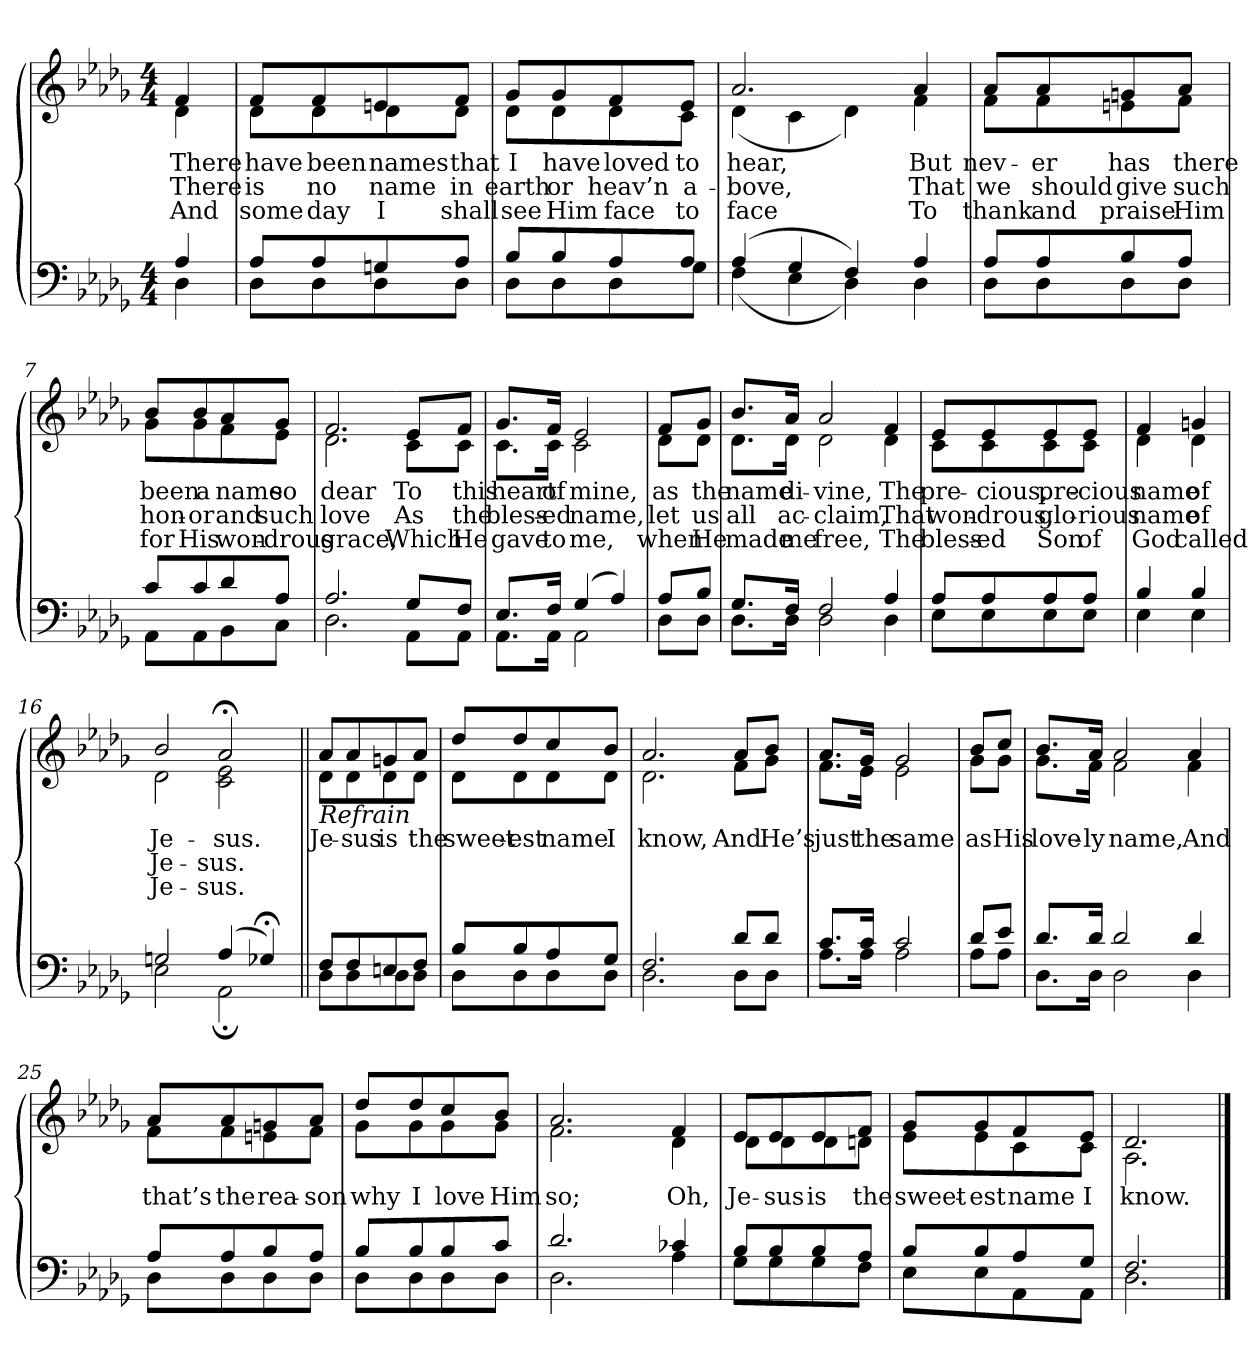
**kern	**kern	**text	**text	**text
*part2	*part1	*part1	*part1	*part1
*staff2	*staff1	*staff1	*staff1	*staff1
*clefF4	*clefG2	*	*	*
*k[b-e-a-d-g-]	*k[b-e-a-d-g-]	*	*	*
*M4/4	*M4/4	*	*	*
=1	=1	=1	=1	=1
*^	*	*	*	*
!	!	!LO:TX:b:i:t=Verse	!	!	!
!	!	!	!LO:LY:b	!LO:LY:b	!LO:LY:b
*	*	*^	*	*	*
4A-/	4D-\	4f/	4d-\	There	There	And
=2	=2	=2	=2	=2	=2	=2
!	!	!	!	!LO:LY:b	!LO:LY:b	!LO:LY:b
8A-/L	8D-\L	8f/L	8d-\L	have	is	some
!	!	!	!	!LO:LY:b	!LO:LY:b	!LO:LY:b
8A-/	8D-\	8f/	8d-\	been	no	day
!	!	!	!	!LO:LY:b	!LO:LY:b	!LO:LY:b
8Gn/	8D-\	8en/	8d-\	names	name	I
!	!	!	!	!LO:LY:b	!LO:LY:b	!LO:LY:b
8A-/J	8D-\J	8f/J	8d-\J	that	in	shall
=3	=3	=3	=3	=3	=3	=3
!	!	!	!	!LO:LY:b	!LO:LY:b	!LO:LY:b
8B-/L	8D-\L	8g-/L	8d-\L	I	earth	see
!	!	!	!	!LO:LY:b	!LO:LY:b	!LO:LY:b
8B-/	8D-\	8g-/	8d-\	have	or	Him
!	!	!	!	!LO:LY:b	!LO:LY:b	!LO:LY:b
8A-/	8D-\	8f/	8d-\	loved	heav’n	face
!	!	!	!	!LO:LY:b	!LO:LY:b	!LO:LY:b
8A-/J	8G-i\J	8e-i/J	8c\J	to	a-	to
=4	=4	=4	=4	=4	=4	=4
!	!	!	!	!LO:LY:b	!LO:LY:b	!LO:LY:b
(>4A-/	(<4F\	2.a-/	(<4d-\	hear,	-bove,	face
4G-/	4E-\	.	4c\	.	.	.
4F/)	4D-\)	.	4d-\)	.	.	.
!!LO:LB:g=z	!!
=5-	=5-	=5-	=5-	=5-	=5-	=5-
!	!	!	!	!LO:LY:b	!LO:LY:b	!LO:LY:b
4A-/	4D-\	4a-/	4f\	But	That	To
=6	=6	=6	=6	=6	=6	=6
!	!	!	!	!LO:LY:b	!LO:LY:b	!LO:LY:b
8A-/L	8D-\L	8a-/L	8f\L	nev-	we	thank
!	!	!	!	!LO:LY:b	!LO:LY:b	!LO:LY:b
8A-/	8D-\	8a-/	8f\	-er	should	and
!	!	!	!	!LO:LY:b	!LO:LY:b	!LO:LY:b
8B-/	8D-\	8gni/	8en\	has	give	praise
!	!	!	!	!LO:LY:b	!LO:LY:b	!LO:LY:b
8A-/J	8D-\J	8a-/J	8f\J	there	such	Him
=7	=7	=7	=7	=7	=7	=7
!	!	!	!	!LO:LY:b	!LO:LY:b	!LO:LY:b
8c/L	8AA-\L	8b-/L	8g-i\L	been	hon-	for
!	!	!	!	!LO:LY:b	!LO:LY:b	!LO:LY:b
8c/	8AA-\	8b-/	8g-\	a	-or	His
!	!	!	!	!LO:LY:b	!LO:LY:b	!LO:LY:b
8d-/	8BB-\	8a-/	8f\	name	and	won-
!	!	!	!	!LO:LY:b	!LO:LY:b	!LO:LY:b
8A-/J	8C\J	8g-/J	8e-i\J	so	such	-drous
=8	=8	=8	=8	=8	=8	=8
!	!	!	!	!LO:LY:b	!LO:LY:b	!LO:LY:b
2.A-/	2.D-\	2.f/	2.d-\	dear	love	grace,
!!LO:LB:g=z	!!
=9-	=9-	=9-	=9-	=9-	=9-	=9-
!	!	!	!	!LO:LY:b	!LO:LY:b	!LO:LY:b
8G-/L	8AA-\L	8e-/L	8c\L	To	As	Which
!	!	!	!	!LO:LY:b	!LO:LY:b	!LO:LY:b
8F/J	8AA-\J	8f/J	8c\J	this	the	He
=10	=10	=10	=10	=10	=10	=10
!	!	!	!	!LO:LY:b	!LO:LY:b	!LO:LY:b
8.E-/L	8.AA-\L	8.g-/L	8.c\L	heart	bless-	gave
!	!	!	!	!LO:LY:b	!LO:LY:b	!LO:LY:b
16F/Jk	16AA-\Jk	16f/Jk	16c\Jk	of	-ed	to
!	!	!	!	!LO:LY:b	!LO:LY:b	!LO:LY:b
(>4G-/	2AA-\	2e-/	2c\	mine,	name,	me,
4A-/)	.	.	.	.	.	.
=11	=11	=11	=11	=11	=11	=11
!	!	!	!	!LO:LY:b	!LO:LY:b	!LO:LY:b
8A-/L	8D-\L	8f/L	8d-\L	as	let	when
!	!	!	!	!LO:LY:b	!LO:LY:b	!LO:LY:b
8B-/J	8D-\J	8g-/J	8d-\J	the	us	He
=12	=12	=12	=12	=12	=12	=12
!	!	!	!	!LO:LY:b	!LO:LY:b	!LO:LY:b
8.G-/L	8.D-\L	8.b-/L	8.d-\L	name	all	made
!	!	!	!	!LO:LY:b	!LO:LY:b	!LO:LY:b
16F/Jk	16D-\Jk	16a-/Jk	16d-\Jk	di-	ac-	me
!	!	!	!	!LO:LY:b	!LO:LY:b	!LO:LY:b
2F/	2D-\	2a-/	2d-\	-vine,	-claim,	free,
!!LO:LB:g=z	!!
=13-	=13-	=13-	=13-	=13-	=13-	=13-
!	!	!	!	!LO:LY:b	!LO:LY:b	!LO:LY:b
4A-/	4D-\	4f/	4d-\	The	That	The
=14	=14	=14	=14	=14	=14	=14
!	!	!	!	!LO:LY:b	!LO:LY:b	!LO:LY:b
8A-/L	8E-\L	8e-/L	8c\L	pre-	won-	bless-
!	!	!	!	!LO:LY:b	!LO:LY:b	!LO:LY:b
8A-/	8E-\	8e-/	8c\	-cious,	-drous,	-ed
!	!	!	!	!LO:LY:b	!LO:LY:b	!LO:LY:b
8A-/	8E-\	8e-/	8c\	pre-	glo-	Son
!	!	!	!	!LO:LY:b	!LO:LY:b	!LO:LY:b
8A-/J	8E-\J	8e-/J	8c\J	-cious	-rious	of
=15	=15	=15	=15	=15	=15	=15
!	!	!	!	!LO:LY:b	!LO:LY:b	!LO:LY:b
4B-/	4E-\	4f/	4d-\	name	name	God
!	!	!	!	!LO:LY:b	!LO:LY:b	!LO:LY:b
4B-/	4E-\	4gni/	4d-\	of	of	called
=16	=16	=16	=16	=16	=16	=16
!	!	!	!	!LO:LY:b	!LO:LY:b	!LO:LY:b
2Gni/	2E-\	2b-/	2d-\	Je-	Je-	Je-
!	!	!	!	!LO:LY:b	!LO:LY:b	!LO:LY:b
(>4A-/	2AA-;\	2a-;</	2c\ 2e-\	-sus.	-sus.	-sus.
4G-X;</)	.	.	.	.	.	.
!!LO:LB:g=z	!!
=17||	=17||	=17||	=17||	=17||	=17||	=17||
!	!	!LO:TX:b:i:t=Refrain	!	!	!	!
!	!	!	!	!LO:LY:b	!	!
8F/L	8D-\L	8a-/L	8d-\L	Je-	.	.
!	!	!	!	!LO:LY:b	!	!
8F/	8D-\	8a-/	8d-\	-sus	.	.
!	!	!	!	!LO:LY:b	!	!
8En/	8D-\	8gn/	8d-\	is	.	.
!	!	!	!	!LO:LY:b	!	!
8F/J	8D-\J	8a-/J	8d-\J	the	.	.
=18	=18	=18	=18	=18	=18	=18
!	!	!	!	!LO:LY:b	!	!
8B-/L	8D-\L	8dd-/L	8d-\L	sweet-	.	.
!	!	!	!	!LO:LY:b	!	!
8B-/	8D-\	8dd-/	8d-\	-est	.	.
!	!	!	!	!LO:LY:b	!	!
8A-/	8D-\	8cc/	8d-\	name	.	.
!	!	!	!	!LO:LY:b	!	!
8G-/J	8D-\J	8b-/J	8d-\J	I	.	.
=19	=19	=19	=19	=19	=19	=19
!	!	!	!	!LO:LY:b	!	!
2.F/	2.D-\	2.a-/	2.d-\	know,	.	.
!!LO:LB:g=z	!!
=20-	=20-	=20-	=20-	=20-	=20-	=20-
!	!	!	!	!LO:LY:b	!	!
8d-/L	8D-\L	8a-/L	8f\L	And	.	.
!	!	!	!	!LO:LY:b	!	!
8d-/J	8D-\J	8b-/J	8g-\J	He’s	.	.
=21	=21	=21	=21	=21	=21	=21
!	!	!	!	!LO:LY:b	!	!
8.c/L	8.A-\L	8.a-/L	8.f\L	just	.	.
!	!	!	!	!LO:LY:b	!	!
16c/Jk	16A-\Jk	16g-/Jk	16e-\Jk	the	.	.
!	!	!	!	!LO:LY:b	!	!
2c/	2A-\	2g-/	2e-\	same	.	.
=22	=22	=22	=22	=22	=22	=22
!	!	!	!	!LO:LY:b	!	!
8d-/L	8A-\L	8b-/L	8g-\L	as	.	.
!	!	!	!	!LO:LY:b	!	!
8e-/J	8A-\J	8cc/J	8g-\J	His	.	.
=23	=23	=23	=23	=23	=23	=23
!	!	!	!	!LO:LY:b	!	!
8.d-/L	8.D-\L	8.b-/L	8.g-\L	love-	.	.
!	!	!	!	!LO:LY:b	!	!
16d-/Jk	16D-\Jk	16a-/Jk	16f\Jk	-ly	.	.
!	!	!	!	!LO:LY:b	!	!
2d-/	2D-\	2a-/	2f\	name,	.	.
!!LO:LB:g=z	!!
=24-	=24-	=24-	=24-	=24-	=24-	=24-
!	!	!	!	!LO:LY:b	!	!
4d-/	4D-\	4a-/	4f\	And	.	.
=25	=25	=25	=25	=25	=25	=25
!	!	!	!	!LO:LY:b	!	!
8A-/L	8D-\L	8a-/L	8f\L	that’s	.	.
!	!	!	!	!LO:LY:b	!	!
8A-/	8D-\	8a-/	8f\	the	.	.
!	!	!	!	!LO:LY:b	!	!
8B-/	8D-\	8gn/	8en\	rea-	.	.
!	!	!	!	!LO:LY:b	!	!
8A-/J	8D-\J	8a-/J	8f\J	-son	.	.
=26	=26	=26	=26	=26	=26	=26
!	!	!	!	!LO:LY:b	!	!
8B-/L	8D-\L	8dd-/L	8g-i\L	why	.	.
!	!	!	!	!LO:LY:b	!	!
8B-/	8D-\	8dd-/	8g-\	I	.	.
!	!	!	!	!LO:LY:b	!	!
8B-/	8D-\	8cc/	8g-\	love	.	.
!	!	!	!	!LO:LY:b	!	!
8c/J	8D-\J	8b-/J	8g-\J	Him	.	.
=27	=27	=27	=27	=27	=27	=27
!	!	!	!	!LO:LY:b	!	!
2.d-/	2.D-\	2.a-/	2.f\	so;	.	.
!!LO:LB:g=z	!!
=28-	=28-	=28-	=28-	=28-	=28-	=28-
!	!	!	!	!LO:LY:b	!	!
4c-X/	4A-\	4f/	4d-\	Oh,	.	.
=29	=29	=29	=29	=29	=29	=29
!	!	!	!	!LO:LY:b	!	!
8B-/L	8G-\L	8e-/L	8d-\L	Je-	.	.
!	!	!	!	!LO:LY:b	!	!
8B-/	8G-\	8e-/	8d-\	-sus	.	.
!	!	!	!	!LO:LY:b	!	!
8B-/	8G-\	8e-/	8d-\	is	.	.
!	!	!	!	!LO:LY:b	!	!
8A-/J	8F\J	8f/J	8dni\J	the	.	.
=30	=30	=30	=30	=30	=30	=30
!	!	!	!	!LO:LY:b	!	!
8B-/L	8E-\L	8g-/L	8e-\L	sweet-	.	.
!	!	!	!	!LO:LY:b	!	!
8B-/	8E-\	8g-/	8e-\	-est	.	.
!	!	!	!	!LO:LY:b	!	!
8A-/	8AA-\	8f/	8c\	name	.	.
!	!	!	!	!LO:LY:b	!	!
8G-/J	8AA-\J	8e-/J	8c\J	I	.	.
=31	=31	=31	=31	=31	=31	=31
!	!	!	!	!LO:LY:b	!	!
2.F/	2.D-\	2.d-/	2.A-\	know.	.	.
*v	*v	*	*	*	*	*
*	*v	*v	*	*	*
==	==	==	==	==
*-	*-	*-	*-	*-
